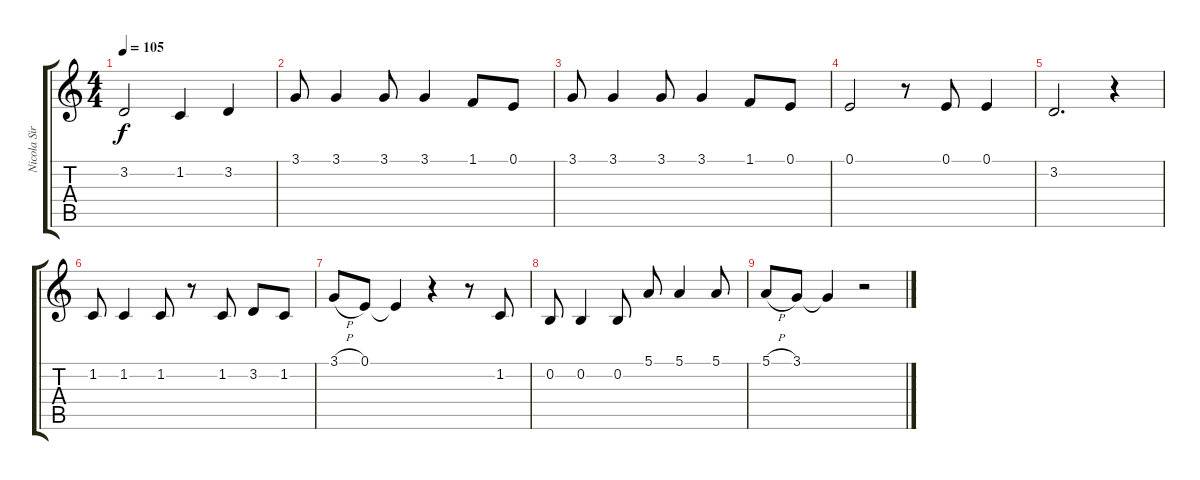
\track ("Nicola Sirkis (voix)" "Nicola Sir") {instrument bassoon}
\staff {score tabs}
\tuning (E4 B3 G3 D3 A2 E2) {hide}
\ts (4 4)
\tempo 105
\clef g2
\ks c
3.2.2{dy f} 1.2.4 3.2.4 |
3.1.8 3.1.4 3.1.8 3.1.4 1.1.8 0.1.8 |
3.1.8 3.1.4 3.1.8 3.1.4 1.1.8 0.1.8 |
0.1.2 r.8 0.1.8 0.1.4 |
3.2.2{d} r.4 |
1.2.8 1.2.4 1.2.8 r.8 1.2.8 3.2.8 1.2.8 |
3.1{h}.8 0.1.8 0.1{t}.4 r.4 r.8 1.2.8 |
0.2.8 0.2.4 0.2.8 5.1.8 5.1.4 5.1.8 |
5.1{h}.8 3.1.8 3.1{t}.4 r.2
